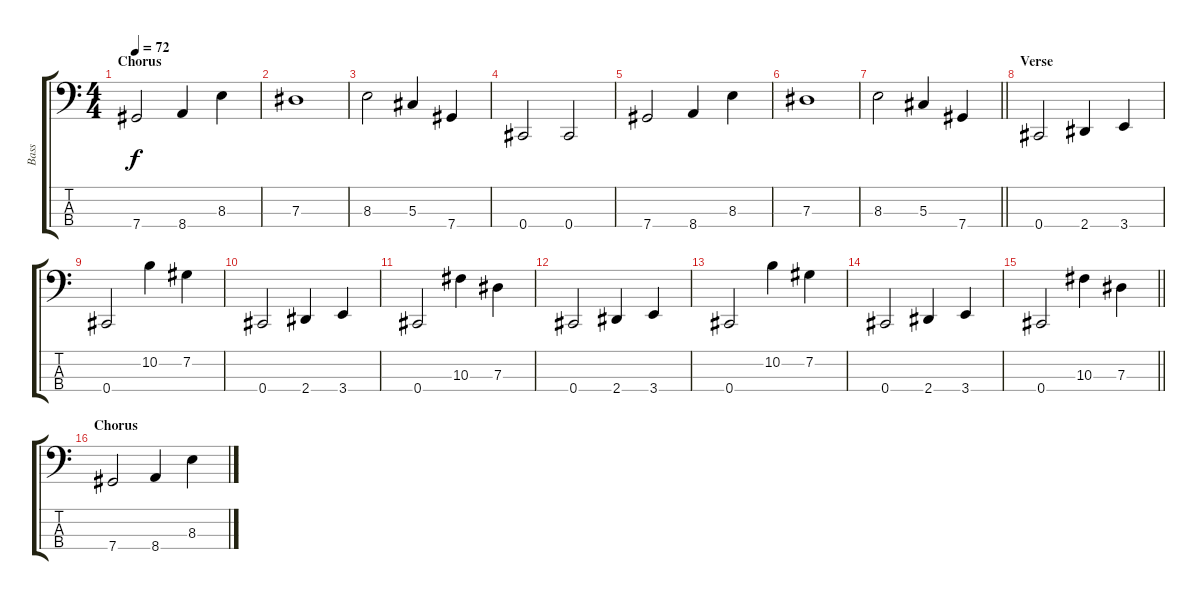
\track ("Bass" "Bass") {instrument electricbassfinger}
\staff {score tabs}
\tuning (Gb2 Db2 Ab1 Db1) {hide}
\ts (4 4)
\section ("" "Chorus")
\tempo 72
\clef f4
\ks c
7.4.2{dy f} 8.4.4 8.3.4 |
7.3.1 |
8.3.2 5.3.4 7.4.4 |
0.4.2 0.4.2 |
7.4.2 8.4.4 8.3.4 |
7.3.1 |
\barLineRight lightlight
8.3.2 5.3.4 7.4.4 |
\section ("" "Verse")
0.4.2 2.4.4 3.4.4 |
0.4.2 10.2.4 7.2.4 |
0.4.2 2.4.4 3.4.4 |
0.4.2 10.3.4 7.3.4 |
0.4.2 2.4.4 3.4.4 |
0.4.2 10.2.4 7.2.4 |
0.4.2 2.4.4 3.4.4 |
\barLineRight lightlight
0.4.2 10.3.4 7.3.4 |
\section ("" "Chorus")
7.4.2 8.4.4 8.3.4
